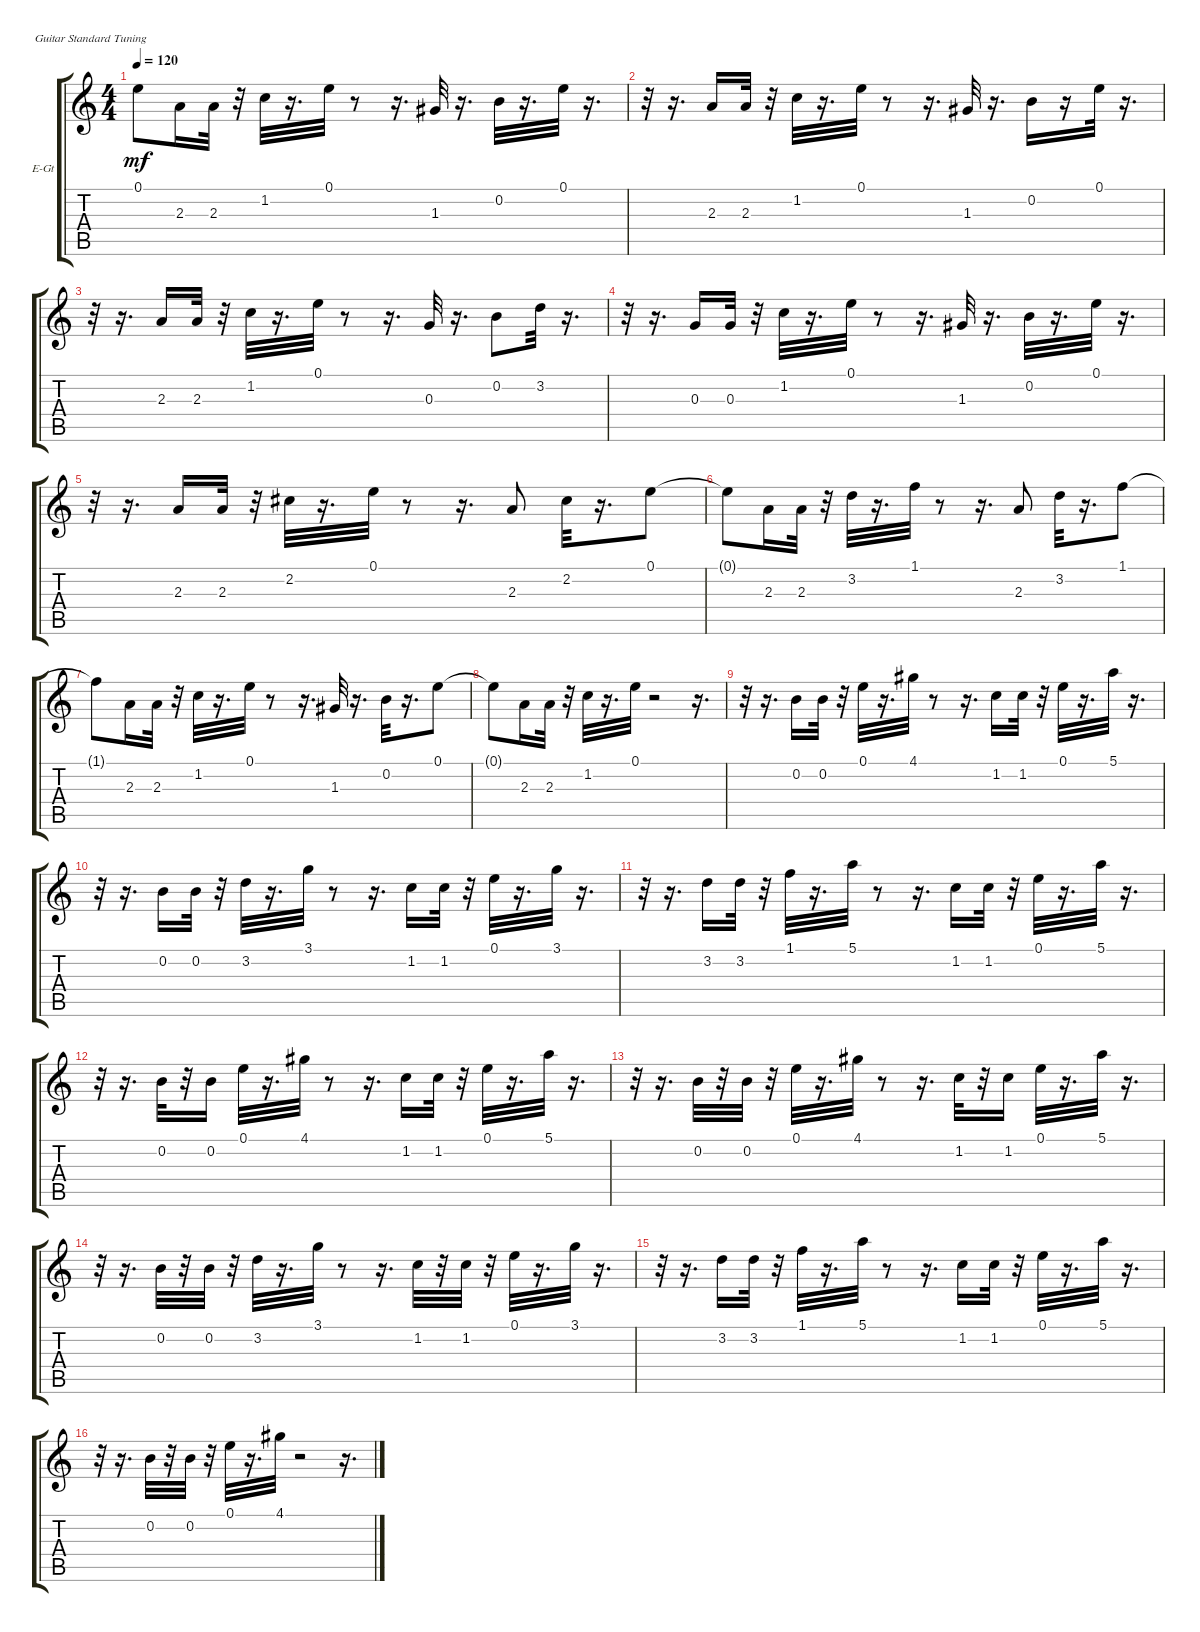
\bracketExtendMode groupsimilarinstruments
\firstSystemTrackNameOrientation horizontal
\otherSystemsTrackNameOrientation horizontal
\track ("Гитара" "E-Gt") {instrument electricguitarclean}
\staff {score tabs}
\tuning (E4 B3 G3 D3 A2 E2)
\ts (4 4)
\tempo 120
\clef g2
\ks c
0.1{t}.8{dy mf} 2.3.16 2.3.32 r.32 1.2.32 r.16{d} 0.1.32 r.8 r.16{d} 1.3.32 r.16{d} 0.2.32 r.16{d} 0.1.32 r.16{d} |
r.32 r.16{d} 2.3.16 2.3.32 r.32 1.2.32 r.16{d} 0.1.32 r.8 r.16{d} 1.3.32 r.16{d} 0.2.16 r.16 0.1.32 r.16{d} |
r.32 r.16{d} 2.3.16 2.3.32 r.32 1.2.32 r.16{d} 0.1.32 r.8 r.16{d} 0.3.32 r.16{d} 0.2.8 3.2.32 r.16{d} |
r.32 r.16{d} 0.3.16 0.3.32 r.32 1.2.32 r.16{d} 0.1.32 r.8 r.16{d} 1.3.32 r.16{d} 0.2.32 r.16{d} 0.1.32 r.16{d} |
r.32 r.16{d} 2.3.16 2.3.32 r.32 2.2.32 r.16{d} 0.1.32 r.8 r.16{d} 2.3.8 2.2.32 r.16{d} 0.1.8 |
0.1{t}.8 2.3.16 2.3.32 r.32 3.2.32 r.16{d} 1.1.32 r.8 r.16{d} 2.3.8 3.2.32 r.16{d} 1.1.8 |
1.1{t}.8 2.3.16 2.3.32 r.32 1.2.32 r.16{d} 0.1.32 r.8 r.16{d} 1.3.32 r.16{d} 0.2.32 r.16{d} 0.1.8 |
0.1{t}.8 2.3.16 2.3.32 r.32 1.2.32 r.16{d} 0.1.32 r.2 r.16{d} |
r.32 r.16{d} 0.2.16 0.2.32 r.32 0.1.32 r.16{d} 4.1.32 r.8 r.16{d} 1.2.16 1.2.32 r.32 0.1.32 r.16{d} 5.1.32 r.16{d} |
r.32 r.16{d} 0.2.16 0.2.32 r.32 3.2.32 r.16{d} 3.1.32 r.8 r.16{d} 1.2.16 1.2.32 r.32 0.1.32 r.16{d} 3.1.32 r.16{d} |
r.32 r.16{d} 3.2.16 3.2.32 r.32 1.1.32 r.16{d} 5.1.32 r.8 r.16{d} 1.2.16 1.2.32 r.32 0.1.32 r.16{d} 5.1.32 r.16{d} |
r.32 r.16{d} 0.2.32 r.32 0.2.16 0.1.32 r.16{d} 4.1.32 r.8 r.16{d} 1.2.16 1.2.32 r.32 0.1.32 r.16{d} 5.1.32 r.16{d} |
r.32 r.16{d} 0.2.32 r.32 0.2.32 r.32 0.1.32 r.16{d} 4.1.32 r.8 r.16{d} 1.2.32 r.32 1.2.16 0.1.32 r.16{d} 5.1.32 r.16{d} |
r.32 r.16{d} 0.2.32 r.32 0.2.32 r.32 3.2.32 r.16{d} 3.1.32 r.8 r.16{d} 1.2.32 r.32 1.2.32 r.32 0.1.32 r.16{d} 3.1.32 r.16{d} |
r.32 r.16{d} 3.2.16 3.2.32 r.32 1.1.32 r.16{d} 5.1.32 r.8 r.16{d} 1.2.16 1.2.32 r.32 0.1.32 r.16{d} 5.1.32 r.16{d} |
r.32 r.16{d} 0.2.32 r.32 0.2.32 r.32 0.1.32 r.16{d} 4.1.32 r.2 r.16{d}
